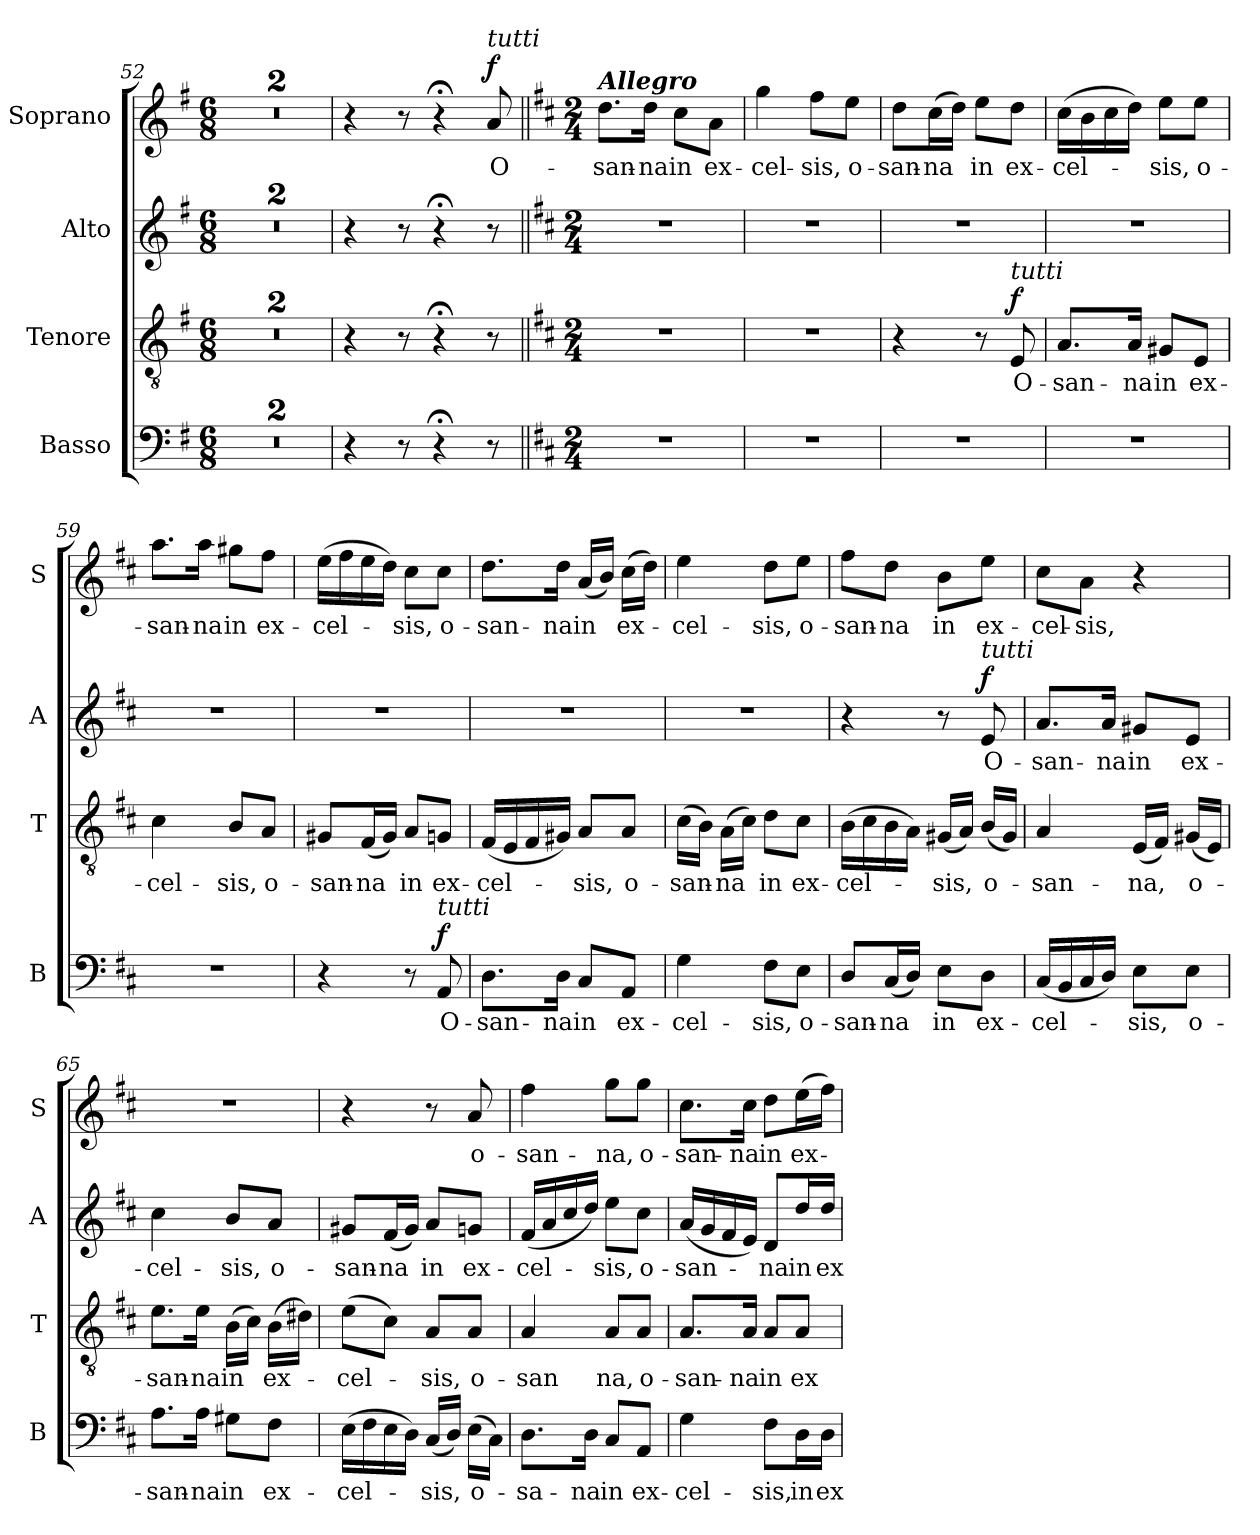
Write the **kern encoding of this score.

**kern	**text	**dynam	**kern	**text	**dynam	**kern	**text	**dynam	**kern	**text	**dynam
*part4	*part4	*part4	*part3	*part3	*part3	*part2	*part2	*part2	*part1	*part1	*part1
*staff4	*staff4	*staff4	*staff3	*staff3	*staff3	*staff2	*staff2	*staff2	*staff1	*staff1	*staff1
*I"Basso	*	*	*I"Tenore	*	*	*I"Alto	*	*	*I"Soprano	*	*
*I'B	*	*	*I'T	*	*	*I'A	*	*	*I'S	*	*
*clefF4	*	*	*clefGv2	*	*	*clefG2	*	*	*clefG2	*	*
*k[f#]	*	*	*k[f#]	*	*	*k[f#]	*	*	*k[f#]	*	*
*G:	*	*	*G:	*	*	*G:	*	*	*G:	*	*
*M6/8	*	*	*M6/8	*	*	*M6/8	*	*	*M6/8	*	*
=52	=52	=52	=52	=52	=52	=52	=52	=52	=52	=52	=52
2.r	.	.	2.r	.	.	2.r	.	.	2.r	.	.
=53	=53	=53	=53	=53	=53	=53	=53	=53	=53	=53	=53
2.r	.	.	2.r	.	.	2.r	.	.	2.r	.	.
=54	=54	=54	=54	=54	=54	=54	=54	=54	=54	=54	=54
4r	.	.	4r	.	.	4r	.	.	4r	.	.
8r	.	.	8r	.	.	8r	.	.	8r	.	.
4r;<	.	.	4r;<	.	.	4r;<	.	.	4r;<	.	.
!	!	!	!	!	!	!	!	!	!LO:TX:a:i:t=tutti	!	!
!	!	!	!	!	!	!	!	!	!	!LO:LY:b	!LO:DY:a
8r	.	.	8r	.	.	8r	.	.	8a/	O-	f
=55||	=55||	=55||	=55||	=55||	=55||	=55||	=55||	=55||	=55||	=55||	=55||
*k[f#c#]	*	*	*k[f#c#]	*	*	*k[f#c#]	*	*	*k[f#c#]	*	*
*D:	*	*	*D:	*	*	*D:	*	*	*D:	*	*
*M2/4	*	*	*M2/4	*	*	*M2/4	*	*	*M2/4	*	*
!	!	!	!	!	!	!	!	!	!LO:TX:a:Bi:t=Allegro	!	!
!	!	!	!	!	!	!	!	!	!	!LO:LY:b	!
2r	.	.	2r	.	.	2r	.	.	8.dd\L	-san-	.
!	!	!	!	!	!	!	!	!	!	!LO:LY:b	!
.	.	.	.	.	.	.	.	.	16dd\Jk	-na	.
!	!	!	!	!	!	!	!	!	!	!LO:LY:b	!
.	.	.	.	.	.	.	.	.	8cc#\L	in	.
!	!	!	!	!	!	!	!	!	!	!LO:LY:b	!
.	.	.	.	.	.	.	.	.	8a\J	ex-	.
=56	=56	=56	=56	=56	=56	=56	=56	=56	=56	=56	=56
!	!	!	!	!	!	!	!	!	!	!LO:LY:b	!
2r	.	.	2r	.	.	2r	.	.	4gg\	-cel-	.
!	!	!	!	!	!	!	!	!	!	!LO:LY:b	!
.	.	.	.	.	.	.	.	.	8ff#\L	-sis,	.
!	!	!	!	!	!	!	!	!	!	!LO:LY:b	!
.	.	.	.	.	.	.	.	.	8ee\J	o-	.
!!LO:LB:g=z
=57	=57	=57	=57	=57	=57	=57	=57	=57	=57	=57	=57
!	!	!	!	!	!	!	!	!	!	!LO:LY:b	!
2r	.	.	4r	.	.	2r	.	.	8dd\L	-san-	.
!	!	!	!	!	!	!	!	!	!	!LO:LY:b	!
.	.	.	.	.	.	.	.	.	(>16cc#\L	-na	.
.	.	.	.	.	.	.	.	.	16dd\JJ)	.	.
!	!	!	!	!	!	!	!	!	!	!LO:LY:b	!
.	.	.	8r	.	.	.	.	.	8ee\L	in	.
!	!	!	!LO:TX:a:i:t=tutti	!	!	!	!	!	!	!	!
!	!	!	!	!LO:LY:b	!LO:DY:a	!	!	!	!	!LO:LY:b	!
.	.	.	8E/	O-	f	.	.	.	8dd\J	ex-	.
=58	=58	=58	=58	=58	=58	=58	=58	=58	=58	=58	=58
!	!	!	!	!LO:LY:b	!	!	!	!	!	!LO:LY:b	!
2r	.	.	8.A/L	-san-	.	2r	.	.	(>16cc#\LL	-cel-	.
.	.	.	.	.	.	.	.	.	16b\	.	.
.	.	.	.	.	.	.	.	.	16cc#\	.	.
!	!	!	!	!LO:LY:b	!	!	!	!	!	!	!
.	.	.	16A/Jk	-na	.	.	.	.	16dd\JJ)	.	.
!	!	!	!	!LO:LY:b	!	!	!	!	!	!LO:LY:b	!
.	.	.	8G#X/L	in	.	.	.	.	8ee\L	-sis,	.
!	!	!	!	!LO:LY:b	!	!	!	!	!	!LO:LY:b	!
.	.	.	8E/J	ex-	.	.	.	.	8ee\J	o-	.
=59	=59	=59	=59	=59	=59	=59	=59	=59	=59	=59	=59
!	!	!	!	!LO:LY:b	!	!	!	!	!	!LO:LY:b	!
2r	.	.	4c#\	-cel-	.	2r	.	.	8.aa\L	-san-	.
!	!	!	!	!	!	!	!	!	!	!LO:LY:b	!
.	.	.	.	.	.	.	.	.	16aa\Jk	-na	.
!	!	!	!	!LO:LY:b	!	!	!	!	!	!LO:LY:b	!
.	.	.	8B/L	-sis,	.	.	.	.	8gg#X\L	in	.
!	!	!	!	!LO:LY:b	!	!	!	!	!	!LO:LY:b	!
.	.	.	8A/J	o-	.	.	.	.	8ff#\J	ex-	.
=60	=60	=60	=60	=60	=60	=60	=60	=60	=60	=60	=60
!	!	!	!	!LO:LY:b	!	!	!	!	!	!LO:LY:b	!
4r	.	.	8G#X/L	-san-	.	2r	.	.	(>16ee\LL	-cel-	.
.	.	.	.	.	.	.	.	.	16ff#\	.	.
!	!	!	!	!LO:LY:b	!	!	!	!	!	!	!
.	.	.	(<16F#/L	-na	.	.	.	.	16ee\	.	.
.	.	.	16G#/JJ)	.	.	.	.	.	16dd\JJ)	.	.
!	!	!	!	!LO:LY:b	!	!	!	!	!	!LO:LY:b	!
8r	.	.	8A/L	in	.	.	.	.	8cc#\L	-sis,	.
!LO:TX:a:i:t=tutti	!	!	!	!	!	!	!	!	!	!	!
!	!LO:LY:b	!LO:DY:a	!	!LO:LY:b	!	!	!	!	!	!LO:LY:b	!
8AA/	O-	f	8Gn/J	ex-	.	.	.	.	8cc#\J	o-	.
=61	=61	=61	=61	=61	=61	=61	=61	=61	=61	=61	=61
!	!LO:LY:b	!	!	!LO:LY:b	!	!	!	!	!	!LO:LY:b	!
8.D\L	-san-	.	(<16F#/LL	-cel-	.	2r	.	.	8.dd\L	-san-	.
.	.	.	16E/	.	.	.	.	.	.	.	.
.	.	.	16F#/	.	.	.	.	.	.	.	.
!	!LO:LY:b	!	!	!	!	!	!	!	!	!LO:LY:b	!
16D\Jk	-na	.	16G#X/JJ)	.	.	.	.	.	16dd\Jk	-na	.
!	!LO:LY:b	!	!	!LO:LY:b	!	!	!	!	!	!LO:LY:b	!
8C#/L	in	.	8A/L	-sis,	.	.	.	.	(<16a/LL	in	.
.	.	.	.	.	.	.	.	.	16b/JJ)	.	.
!	!LO:LY:b	!	!	!LO:LY:b	!	!	!	!	!	!LO:LY:b	!
8AA/J	ex-	.	8A/J	o-	.	.	.	.	(>16cc#\LL	ex-	.
.	.	.	.	.	.	.	.	.	16dd\JJ)	.	.
=62	=62	=62	=62	=62	=62	=62	=62	=62	=62	=62	=62
!	!LO:LY:b	!	!	!LO:LY:b	!	!	!	!	!	!LO:LY:b	!
4G\	-cel-	.	(>16c#\LL	-san-	.	2r	.	.	4ee\	-cel-	.
.	.	.	16B\JJ)	.	.	.	.	.	.	.	.
!	!	!	!	!LO:LY:b	!	!	!	!	!	!	!
.	.	.	(>16A\LL	-na	.	.	.	.	.	.	.
.	.	.	16c#\JJ)	.	.	.	.	.	.	.	.
!	!LO:LY:b	!	!	!LO:LY:b	!	!	!	!	!	!LO:LY:b	!
8F#\L	-sis,	.	8d\L	in	.	.	.	.	8dd\L	-sis,	.
!	!LO:LY:b	!	!	!LO:LY:b	!	!	!	!	!	!LO:LY:b	!
8E\J	o-	.	8c#\J	ex-	.	.	.	.	8ee\J	o-	.
!!LO:PB:g=z
=63	=63	=63	=63	=63	=63	=63	=63	=63	=63	=63	=63
!	!LO:LY:b	!	!	!LO:LY:b	!	!	!	!	!	!LO:LY:b	!
8D/L	-san-	.	(>16B\LL	-cel-	.	4r	.	.	8ff#\L	-san-	.
.	.	.	16c#\	.	.	.	.	.	.	.	.
!	!LO:LY:b	!	!	!	!	!	!	!	!	!LO:LY:b	!
(<16C#/L	-na	.	16B\	.	.	.	.	.	8dd\J	-na	.
16D/JJ)	.	.	16A\JJ)	.	.	.	.	.	.	.	.
!	!LO:LY:b	!	!	!LO:LY:b	!	!	!	!	!	!LO:LY:b	!
8E\L	in	.	(<16G#X/LL	-sis,	.	8r	.	.	8b\L	in	.
.	.	.	16A/JJ)	.	.	.	.	.	.	.	.
!	!	!	!	!	!	!LO:TX:a:i:t=tutti	!	!	!	!	!
!	!LO:LY:b	!	!	!LO:LY:b	!	!	!LO:LY:b	!LO:DY:a	!	!LO:LY:b	!
8D\J	ex-	.	(<16B/LL	o-	.	8e/	O-	f	8ee\J	ex-	.
.	.	.	16G#/JJ)	.	.	.	.	.	.	.	.
=64	=64	=64	=64	=64	=64	=64	=64	=64	=64	=64	=64
!	!LO:LY:b	!	!	!LO:LY:b	!	!	!LO:LY:b	!	!	!LO:LY:b	!
(<16C#/LL	-cel-	.	4A/	-san-	.	8.a/L	-san-	.	8cc#\L	-cel-	.
16BB/	.	.	.	.	.	.	.	.	.	.	.
!	!	!	!	!	!	!	!	!	!	!LO:LY:b	!
16C#/	.	.	.	.	.	.	.	.	8a\J	-sis,	.
!	!	!	!	!	!	!	!LO:LY:b	!	!	!	!
16D/JJ)	.	.	.	.	.	16a/Jk	-na	.	.	.	.
!	!LO:LY:b	!	!	!LO:LY:b	!	!	!LO:LY:b	!	!	!	!
8E\L	-sis,	.	(<16E/LL	-na,	.	8g#X/L	in	.	4r	.	.
.	.	.	16F#/JJ)	.	.	.	.	.	.	.	.
!	!LO:LY:b	!	!	!LO:LY:b	!	!	!LO:LY:b	!	!	!	!
8E\J	o-	.	(<16G#X/LL	o-	.	8e/J	ex-	.	.	.	.
.	.	.	16E/JJ)	.	.	.	.	.	.	.	.
=65	=65	=65	=65	=65	=65	=65	=65	=65	=65	=65	=65
!	!LO:LY:b	!	!	!LO:LY:b	!	!	!LO:LY:b	!	!	!	!
8.A\L	-san-	.	8.e\L	-san-	.	4cc#\	-cel-	.	2r	.	.
!	!LO:LY:b	!	!	!LO:LY:b	!	!	!	!	!	!	!
16A\Jk	-na	.	16e\Jk	-na	.	.	.	.	.	.	.
!	!LO:LY:b	!	!	!LO:LY:b	!	!	!LO:LY:b	!	!	!	!
8G#X\L	in	.	(>16B\LL	in	.	8b/L	-sis,	.	.	.	.
.	.	.	16c#\JJ)	.	.	.	.	.	.	.	.
!	!LO:LY:b	!	!	!LO:LY:b	!	!	!LO:LY:b	!	!	!	!
8F#\J	ex-	.	(>16B\LL	ex-	.	8a/J	o-	.	.	.	.
.	.	.	16d#X\JJ)	.	.	.	.	.	.	.	.
=66	=66	=66	=66	=66	=66	=66	=66	=66	=66	=66	=66
!	!LO:LY:b	!	!	!LO:LY:b	!	!	!LO:LY:b	!	!	!	!
(>16E\LL	-cel-	.	(>8e\L	-cel-	.	8g#X/L	-san-	.	4r	.	.
16F#\	.	.	.	.	.	.	.	.	.	.	.
!	!	!	!	!	!	!	!LO:LY:b	!	!	!	!
16E\	.	.	8c#\J)	.	.	(<16f#/L	-na	.	.	.	.
16D\JJ)	.	.	.	.	.	16g#/JJ)	.	.	.	.	.
!	!LO:LY:b	!	!	!LO:LY:b	!	!	!LO:LY:b	!	!	!	!
(<16C#/LL	-sis,	.	8A/L	-sis,	.	8a/L	in	.	8r	.	.
16D/JJ)	.	.	.	.	.	.	.	.	.	.	.
!	!LO:LY:b	!	!	!LO:LY:b	!	!	!LO:LY:b	!	!	!LO:LY:b	!
(>16E\LL	o-	.	8A/J	o-	.	8gn/J	ex-	.	8a/	o-	.
16C#\JJ)	.	.	.	.	.	.	.	.	.	.	.
=67	=67	=67	=67	=67	=67	=67	=67	=67	=67	=67	=67
!	!LO:LY:b	!	!	!LO:LY:b	!	!	!LO:LY:b	!	!	!LO:LY:b	!
8.D\L	-sa-	.	4A/	-san	.	(<16f#/LL	-cel-	.	4ff#\	-san-	.
.	.	.	.	.	.	16a/	.	.	.	.	.
.	.	.	.	.	.	16cc#/	.	.	.	.	.
!	!LO:LY:b	!	!	!	!	!	!	!	!	!	!
16D\Jk	-na	.	.	.	.	16dd/JJ)	.	.	.	.	.
!	!LO:LY:b	!	!	!LO:LY:b	!	!	!LO:LY:b	!	!	!LO:LY:b	!
8C#/L	in	.	8A/L	na,	.	8ee\L	-sis,	.	8gg\L	-na,	.
!	!LO:LY:b	!	!	!LO:LY:b	!	!	!LO:LY:b	!	!	!LO:LY:b	!
8AA/J	ex-	.	8A/J	o-	.	8cc#\J	o-	.	8gg\J	o-	.
=68	=68	=68	=68	=68	=68	=68	=68	=68	=68	=68	=68
!	!LO:LY:b	!	!	!LO:LY:b	!	!	!LO:LY:b	!	!	!LO:LY:b	!
4G\	-cel-	.	8.A/L	-san-	.	(<16a/LL	-san-	.	8.cc#\L	-san-	.
.	.	.	.	.	.	16g/	.	.	.	.	.
.	.	.	.	.	.	16f#/	.	.	.	.	.
!	!	!	!	!LO:LY:b	!	!	!	!	!	!LO:LY:b	!
.	.	.	16A/Jk	-na	.	16e/JJ)	.	.	16cc#\Jk	-na	.
!	!LO:LY:b	!	!	!LO:LY:b	!	!	!LO:LY:b	!	!	!LO:LY:b	!
8F#\L	-sis,	.	8A/L	in	.	8d/L	-na	.	8dd\L	in	.
!	!LO:LY:b	!	!	!LO:LY:b	!	!	!LO:LY:b	!	!	!LO:LY:b	!
16D\L	in	.	8A/J	ex-	.	16dd/L	in	.	(>16ee\L	ex-	.
!	!LO:LY:b	!	!	!	!	!	!LO:LY:b	!	!	!	!
16D\JJ	ex-	.	.	.	.	16dd/JJ	ex-	.	16ff#\JJ)	.	.
=	=	=	=	=	=	=	=	=	=	=	=
*-	*-	*-	*-	*-	*-	*-	*-	*-	*-	*-	*-
